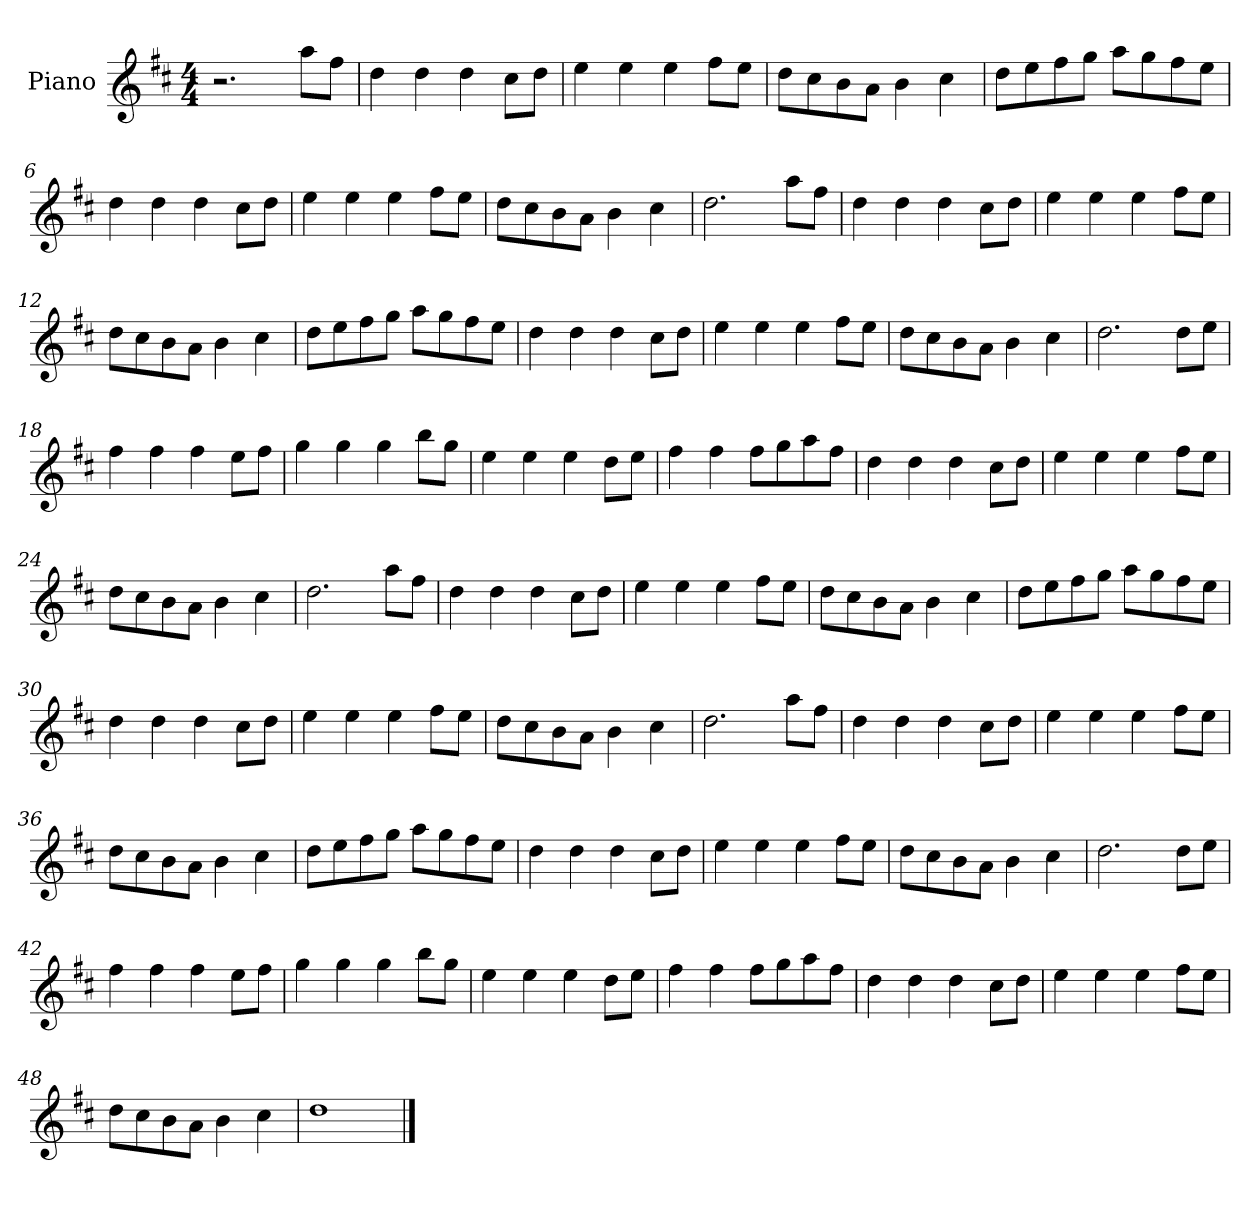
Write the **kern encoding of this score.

**kern
*part1
*staff1
*I"Piano
*I'Pno
*clefG2
*k[f#c#]
*M4/4
=1
2.r
8aa\L
8ff#\J
=2
4dd\
4dd\
4dd\
8cc#\L
8dd\J
=3
4ee\
4ee\
4ee\
8ff#\L
8ee\J
=4
8dd\L
8cc#\
8b\
8a\J
4b\
4cc#\
=5
8dd\L
8ee\
8ff#\
8gg\J
8aa\L
8gg\
8ff#\
8ee\J
=6
4dd\
4dd\
4dd\
8cc#\L
8dd\J
=7
4ee\
4ee\
4ee\
8ff#\L
8ee\J
=8
8dd\L
8cc#\
8b\
8a\J
4b\
4cc#\
=9
2.dd\
8aa\L
8ff#\J
=10
4dd\
4dd\
4dd\
8cc#\L
8dd\J
=11
4ee\
4ee\
4ee\
8ff#\L
8ee\J
=12
8dd\L
8cc#\
8b\
8a\J
4b\
4cc#\
=13
8dd\L
8ee\
8ff#\
8gg\J
8aa\L
8gg\
8ff#\
8ee\J
=14
4dd\
4dd\
4dd\
8cc#\L
8dd\J
=15
4ee\
4ee\
4ee\
8ff#\L
8ee\J
=16
8dd\L
8cc#\
8b\
8a\J
4b\
4cc#\
=17
2.dd\
8dd\L
8ee\J
=18
4ff#\
4ff#\
4ff#\
8ee\L
8ff#\J
=19
4gg\
4gg\
4gg\
8bb\L
8gg\J
=20
4ee\
4ee\
4ee\
8dd\L
8ee\J
=21
4ff#\
4ff#\
8ff#\L
8gg\
8aa\
8ff#\J
=22
4dd\
4dd\
4dd\
8cc#\L
8dd\J
=23
4ee\
4ee\
4ee\
8ff#\L
8ee\J
=24
8dd\L
8cc#\
8b\
8a\J
4b\
4cc#\
=25
2.dd\
8aa\L
8ff#\J
=26
4dd\
4dd\
4dd\
8cc#\L
8dd\J
=27
4ee\
4ee\
4ee\
8ff#\L
8ee\J
=28
8dd\L
8cc#\
8b\
8a\J
4b\
4cc#\
=29
8dd\L
8ee\
8ff#\
8gg\J
8aa\L
8gg\
8ff#\
8ee\J
=30
4dd\
4dd\
4dd\
8cc#\L
8dd\J
=31
4ee\
4ee\
4ee\
8ff#\L
8ee\J
=32
8dd\L
8cc#\
8b\
8a\J
4b\
4cc#\
=33
2.dd\
8aa\L
8ff#\J
=34
4dd\
4dd\
4dd\
8cc#\L
8dd\J
=35
4ee\
4ee\
4ee\
8ff#\L
8ee\J
=36
8dd\L
8cc#\
8b\
8a\J
4b\
4cc#\
=37
8dd\L
8ee\
8ff#\
8gg\J
8aa\L
8gg\
8ff#\
8ee\J
=38
4dd\
4dd\
4dd\
8cc#\L
8dd\J
=39
4ee\
4ee\
4ee\
8ff#\L
8ee\J
=40
8dd\L
8cc#\
8b\
8a\J
4b\
4cc#\
=41
2.dd\
8dd\L
8ee\J
=42
4ff#\
4ff#\
4ff#\
8ee\L
8ff#\J
=43
4gg\
4gg\
4gg\
8bb\L
8gg\J
=44
4ee\
4ee\
4ee\
8dd\L
8ee\J
=45
4ff#\
4ff#\
8ff#\L
8gg\
8aa\
8ff#\J
=46
4dd\
4dd\
4dd\
8cc#\L
8dd\J
=47
4ee\
4ee\
4ee\
8ff#\L
8ee\J
=48
8dd\L
8cc#\
8b\
8a\J
4b\
4cc#\
=49
1dd
==
*-
